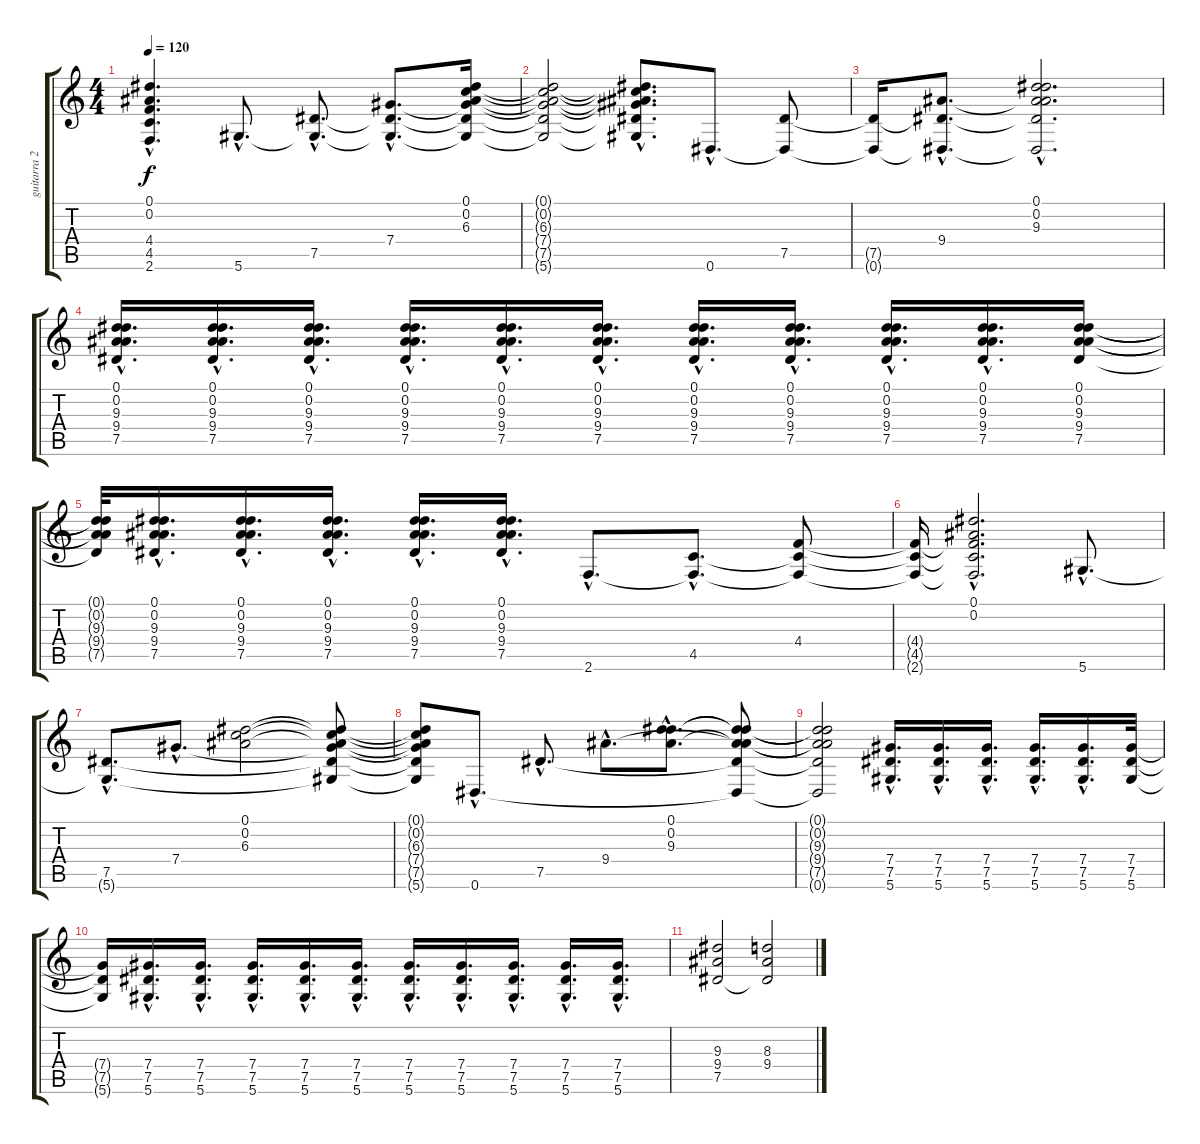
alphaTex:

\track ("guitarra 2" "guitarra 2") {instrument acousticguitarnylon}
\staff {score tabs}
\tuning (Eb4 Bb3 Gb3 Db3 Ab2 Eb2) {hide}
\ts (4 4)
\tempo 120
\clef g2
\ks c
(0.1{hac t} 0.2{hac t} 4.4{hac t} 4.5{hac t} 2.6{hac t}).4{d dy f} 5.6{hac}.8{d} (7.5{hac} 5.6{hac t}).8{d} (7.4{hac} 7.5{hac t} 5.6{hac t}).8{d} (0.1 0.2 6.3 7.4{t} 7.5{t} 5.6{t}).16 |
(0.1{t} 0.2{t} 6.3{t} 7.4{t} 7.5{t} 5.6{t}).2 (0.1{hac t} 0.2{hac t} 6.3{hac t} 7.4{hac t} 7.5{hac t} 5.6{hac t}).8{d} 0.6{hac}.8{d} (7.5 0.6{t}).8 |
(7.5{t} 0.6{t}).16 (9.4{hac} 7.5{hac t} 0.6{hac t}).8{d} (0.1{hac} 0.2{hac} 9.3{hac} 9.4{hac t} 7.5{hac t} 0.6{hac t}).2{d} |
(0.1{hac} 0.2{hac} 9.3{hac} 9.4{hac} 7.5{hac}).16{d} (0.1{hac} 0.2{hac} 9.3{hac} 9.4{hac} 7.5{hac}).16{d} (0.1{hac} 0.2{hac} 9.3{hac} 9.4{hac} 7.5{hac}).16{d} (0.1{hac} 0.2{hac} 9.3{hac} 9.4{hac} 7.5{hac}).16{d} (0.1{hac} 0.2{hac} 9.3{hac} 9.4{hac} 7.5{hac}).16{d} (0.1{hac} 0.2{hac} 9.3{hac} 9.4{hac} 7.5{hac}).16{d} (0.1{hac} 0.2{hac} 9.3{hac} 9.4{hac} 7.5{hac}).16{d} (0.1{hac} 0.2{hac} 9.3{hac} 9.4{hac} 7.5{hac}).16{d} (0.1{hac} 0.2{hac} 9.3{hac} 9.4{hac} 7.5{hac}).16{d} (0.1{hac} 0.2{hac} 9.3{hac} 9.4{hac} 7.5{hac}).16{d} (0.1 0.2 9.3 9.4 7.5).16 |
(0.1{t} 0.2{t} 9.3{t} 9.4{t} 7.5{t}).32 (0.1{hac} 0.2{hac} 9.3{hac} 9.4{hac} 7.5{hac}).16{d} (0.1{hac} 0.2{hac} 9.3{hac} 9.4{hac} 7.5{hac}).16{d} (0.1{hac} 0.2{hac} 9.3{hac} 9.4{hac} 7.5{hac}).16{d} (0.1{hac} 0.2{hac} 9.3{hac} 9.4{hac} 7.5{hac}).16{d} (0.1{hac} 0.2{hac} 9.3{hac} 9.4{hac} 7.5{hac}).16{d} 2.6{hac}.8{d} (4.5{hac} 2.6{hac t}).8{d} (4.4 4.5{t} 2.6{t}).8 |
(4.4{t} 4.5{t} 2.6{t}).16 (0.1{hac} 0.2{hac} 4.4{hac t} 4.5{hac t} 2.6{hac t}).2{d} 5.6{hac}.8{d} |
(7.5{hac} 5.6{hac t}).8{d} 7.4{hac}.8{d} (0.1 0.2 6.3).2 (0.1{t} 0.2{t} 6.3{t} 7.4{t} 7.5{t} 5.6{t}).8 |
(0.1{t} 0.2{t} 6.3{t} 7.4{t} 7.5{t} 5.6{t}).8 0.6{hac}.8{d} 7.5{hac}.8{d} 9.4{hac}.8{d} (0.1{hac} 0.2{hac} 9.3{hac}).8{d} (0.1{t} 0.2{t} 9.3{t} 9.4{t} 7.5{t} 0.6{t}).8 |
(0.1{t} 0.2{t} 9.3{t} 9.4{t} 7.5{t} 0.6{t}).2 (7.4{hac} 7.5{hac} 5.6{hac}).16{d} (7.4{hac} 7.5{hac} 5.6{hac}).16{d} (7.4{hac} 7.5{hac} 5.6{hac}).16{d} (7.4{hac} 7.5{hac} 5.6{hac}).16{d} (7.4{hac} 7.5{hac} 5.6{hac}).16{d} (7.4 7.5 5.6).32 |
(7.4{t} 7.5{t} 5.6{t}).16 (7.4{hac} 7.5{hac} 5.6{hac}).16{d} (7.4{hac} 7.5{hac} 5.6{hac}).16{d} (7.4{hac} 7.5{hac} 5.6{hac}).16{d} (7.4{hac} 7.5{hac} 5.6{hac}).16{d} (7.4{hac} 7.5{hac} 5.6{hac}).16{d} (7.4{hac} 7.5{hac} 5.6{hac}).16{d} (7.4{hac} 7.5{hac} 5.6{hac}).16{d} (7.4{hac} 7.5{hac} 5.6{hac}).16{d} (7.4{hac} 7.5{hac} 5.6{hac}).16{d} (7.4{hac} 7.5{hac} 5.6{hac}).16{d} |
(9.3 9.4 7.5).2{instrument acousticguitarnylon} (8.3 9.4 7.5{t}).2
